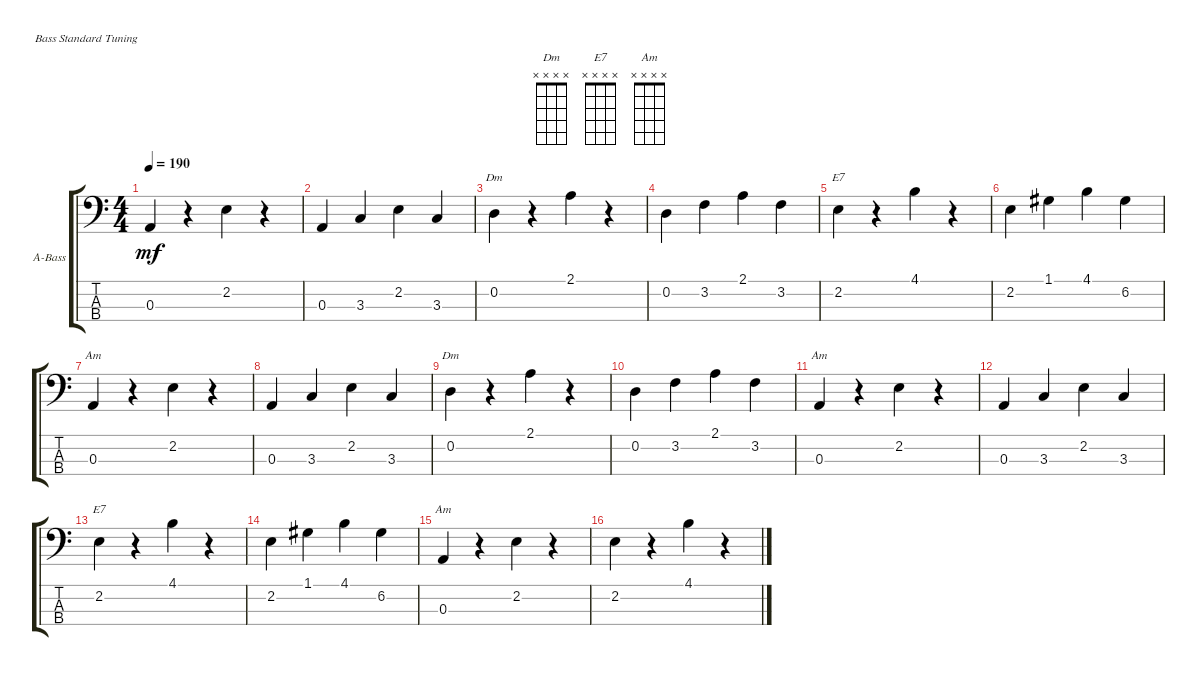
\bracketExtendMode groupsimilarinstruments
\firstSystemTrackNameOrientation horizontal
\otherSystemsTrackNameOrientation horizontal
\track ("Contrabasse (Viol" "A-Bass") {instrument acousticbass}
\staff {score tabs}
\tuning (G2 D2 A1 E1)
\chord ("Dm" x x x x)
\chord ("E7" x x x x)
\chord ("Am" x x x x)
\ts (4 4)
\tempo 190
\clef f4
\ks c
0.3.4{dy mf} r.4 2.2.4 r.4 |
0.3.4 3.3.4 2.2.4 3.3.4 |
0.2.4{ch "Dm"} r.4 2.1.4 r.4 |
0.2.4 3.2.4 2.1.4 3.2.4 |
2.2.4{ch "E7"} r.4 4.1.4 r.4 |
2.2.4 1.1.4 4.1.4 6.2.4 |
0.3.4{ch "Am"} r.4 2.2.4 r.4 |
0.3.4 3.3.4 2.2.4 3.3.4 |
0.2.4{ch "Dm"} r.4 2.1.4 r.4 |
0.2.4 3.2.4 2.1.4 3.2.4 |
0.3.4{ch "Am"} r.4 2.2.4 r.4 |
0.3.4 3.3.4 2.2.4 3.3.4 |
2.2.4{ch "E7"} r.4 4.1.4 r.4 |
2.2.4 1.1.4 4.1.4 6.2.4 |
0.3.4{ch "Am"} r.4 2.2.4 r.4 |
2.2.4 r.4 4.1.4 r.4
